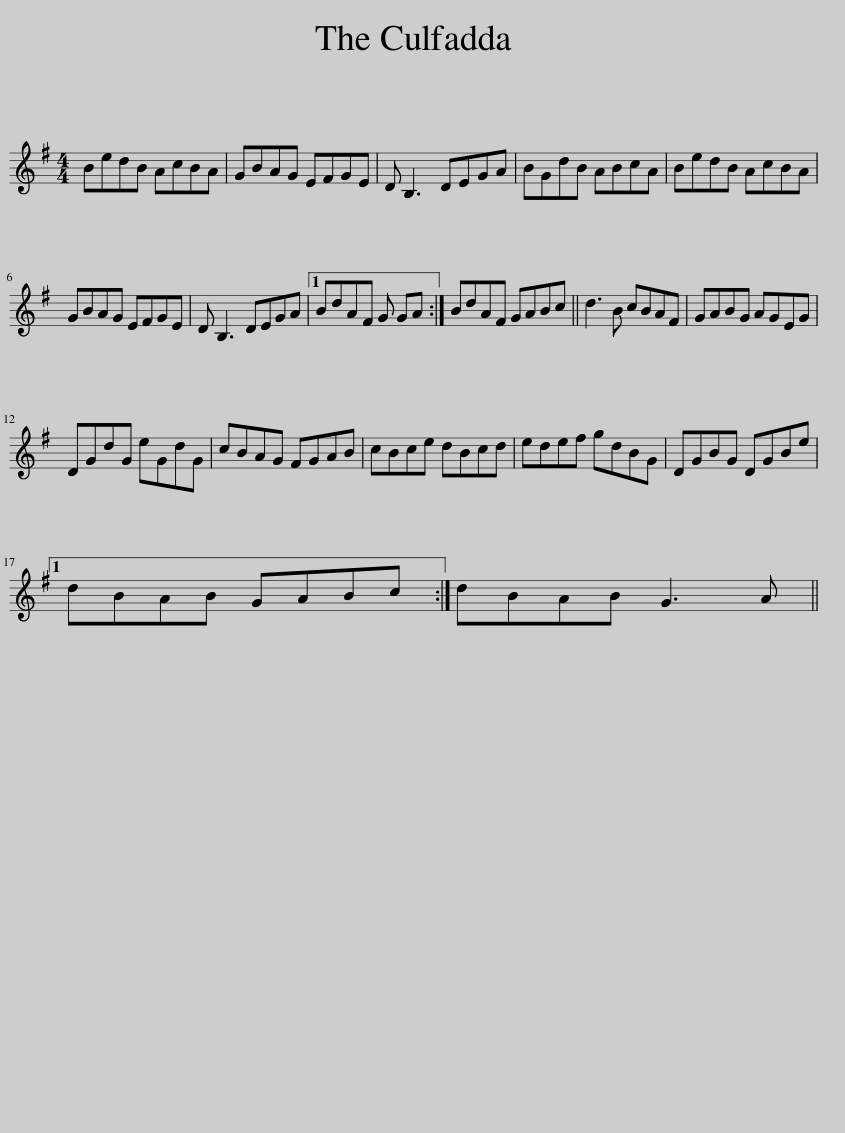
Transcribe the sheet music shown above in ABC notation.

X:1
L:1/8
M:4/4
I:linebreak $
K:G
V:1 treble
V:1
 BedB AcBA | GBAG EFGE | D B,3 DEGA | BGdB ABcA | BedB AcBA |$ %5
 GBAG EFGE | D B,3 DEGA |1 BdAF G GA :| BdAF GABc || d3 B cBAF | %10
 GABG AGEG |$ DGdG eGdG | cBAG FGAB | cBce dBcd | edef gdBG | %15
 DGBG DGBe |1$ dBAB GABc :| dBAB G3 A || %18
